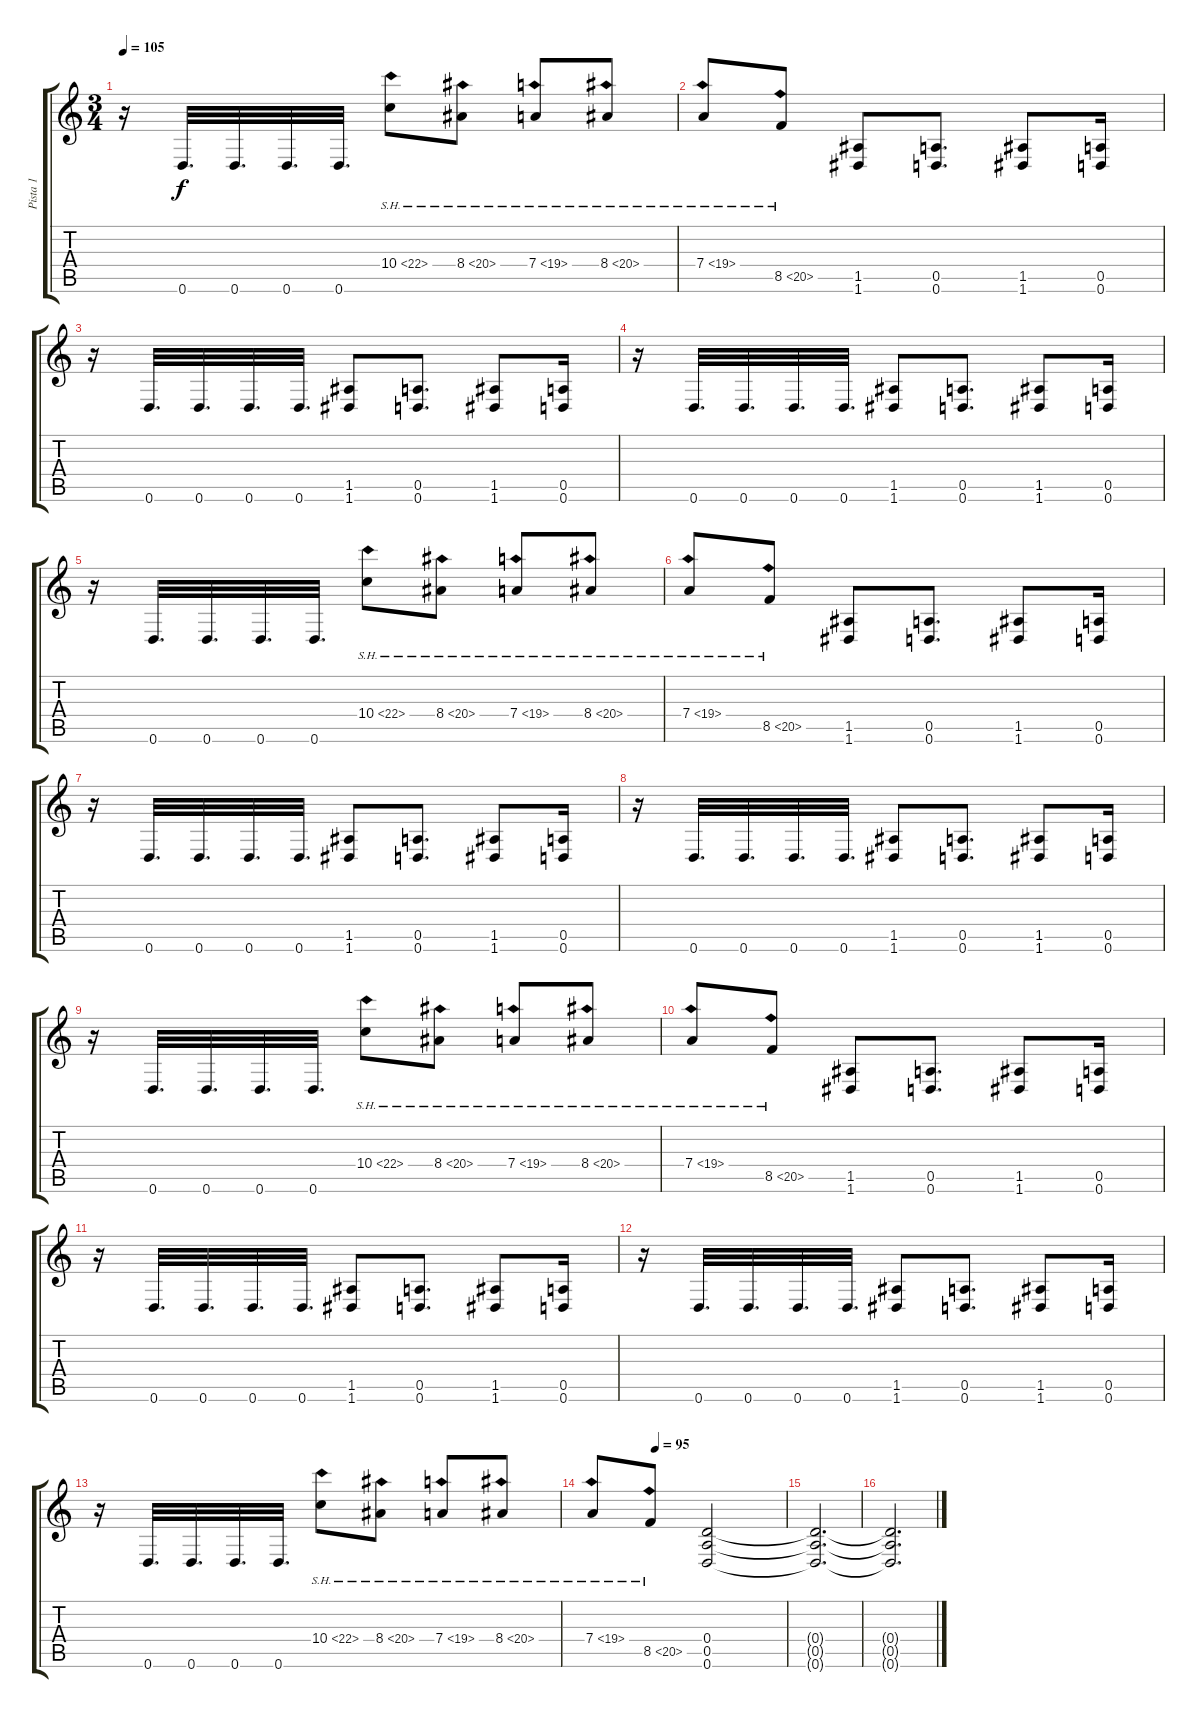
\track ("Pista 1" "Pista 1") {instrument distortionguitar}
\staff {score tabs}
\tuning (E4 B3 G3 D3 A2 D2) {hide}
\ts (3 4)
\tempo 105
\clef g2
\ks c
r.16{dy f} 0.6.32{d} 0.6.32{d} 0.6.32{d} 0.6.32{d} 10.4{sh 12}.8 8.4{sh 12}.8 7.4{sh 12}.8 8.4{sh 12}.8 |
7.4{sh 12}.8 8.5{sh 12}.8 (1.5 1.6).8 (0.5 0.6).8{d} (1.5 1.6).8 (0.5 0.6).16 |
r.16 0.6.32{d} 0.6.32{d} 0.6.32{d} 0.6.32{d} (1.5 1.6).8 (0.5 0.6).8{d} (1.5 1.6).8 (0.5 0.6).16 |
r.16 0.6.32{d} 0.6.32{d} 0.6.32{d} 0.6.32{d} (1.5 1.6).8 (0.5 0.6).8{d} (1.5 1.6).8 (0.5 0.6).16 |
r.16 0.6.32{d} 0.6.32{d} 0.6.32{d} 0.6.32{d} 10.4{sh 12}.8 8.4{sh 12}.8 7.4{sh 12}.8 8.4{sh 12}.8 |
7.4{sh 12}.8 8.5{sh 12}.8 (1.5 1.6).8 (0.5 0.6).8{d} (1.5 1.6).8 (0.5 0.6).16 |
r.16 0.6.32{d} 0.6.32{d} 0.6.32{d} 0.6.32{d} (1.5 1.6).8 (0.5 0.6).8{d} (1.5 1.6).8 (0.5 0.6).16 |
r.16 0.6.32{d} 0.6.32{d} 0.6.32{d} 0.6.32{d} (1.5 1.6).8 (0.5 0.6).8{d} (1.5 1.6).8 (0.5 0.6).16 |
r.16 0.6.32{d} 0.6.32{d} 0.6.32{d} 0.6.32{d} 10.4{sh 12}.8 8.4{sh 12}.8 7.4{sh 12}.8 8.4{sh 12}.8 |
7.4{sh 12}.8 8.5{sh 12}.8 (1.5 1.6).8 (0.5 0.6).8{d} (1.5 1.6).8 (0.5 0.6).16 |
r.16 0.6.32{d} 0.6.32{d} 0.6.32{d} 0.6.32{d} (1.5 1.6).8 (0.5 0.6).8{d} (1.5 1.6).8 (0.5 0.6).16 |
r.16 0.6.32{d} 0.6.32{d} 0.6.32{d} 0.6.32{d} (1.5 1.6).8 (0.5 0.6).8{d} (1.5 1.6).8 (0.5 0.6).16 |
r.16 0.6.32{d} 0.6.32{d} 0.6.32{d} 0.6.32{d} 10.4{sh 12}.8 8.4{sh 12}.8 7.4{sh 12}.8 8.4{sh 12}.8 |
\tempo (95 0.3333333333333333)
7.4{sh 12}.8 8.5{sh 12}.8 (0.4 0.5 0.6).2 |
(0.4{t} 0.5{t} 0.6{t}).2{d volume 1} |
(0.4{t} 0.5{t} 0.6{t}).2{d}
